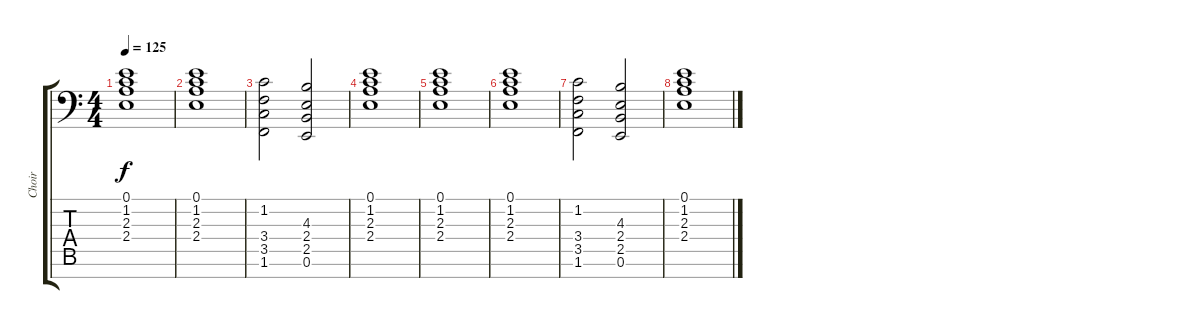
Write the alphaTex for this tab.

\track ("Choir" "Choir") {instrument choiraahs}
\staff {score tabs}
\tuning (E4 B3 G3 D3 A2 E2 C-1) {hide}
\ts (4 4)
\tempo 125
\clef f4
\ks c
(0.1 1.2 2.3 2.4).1{dy f} |
(0.1 1.2 2.3 2.4).1 |
(1.2 3.4 3.5 1.6).2 (4.3 2.4 2.5 0.6).2 |
(0.1 1.2 2.3 2.4).1 |
(0.1 1.2 2.3 2.4).1 |
(0.1 1.2 2.3 2.4).1 |
(1.2 3.4 3.5 1.6).2 (4.3 2.4 2.5 0.6).2 |
(0.1 1.2 2.3 2.4).1
